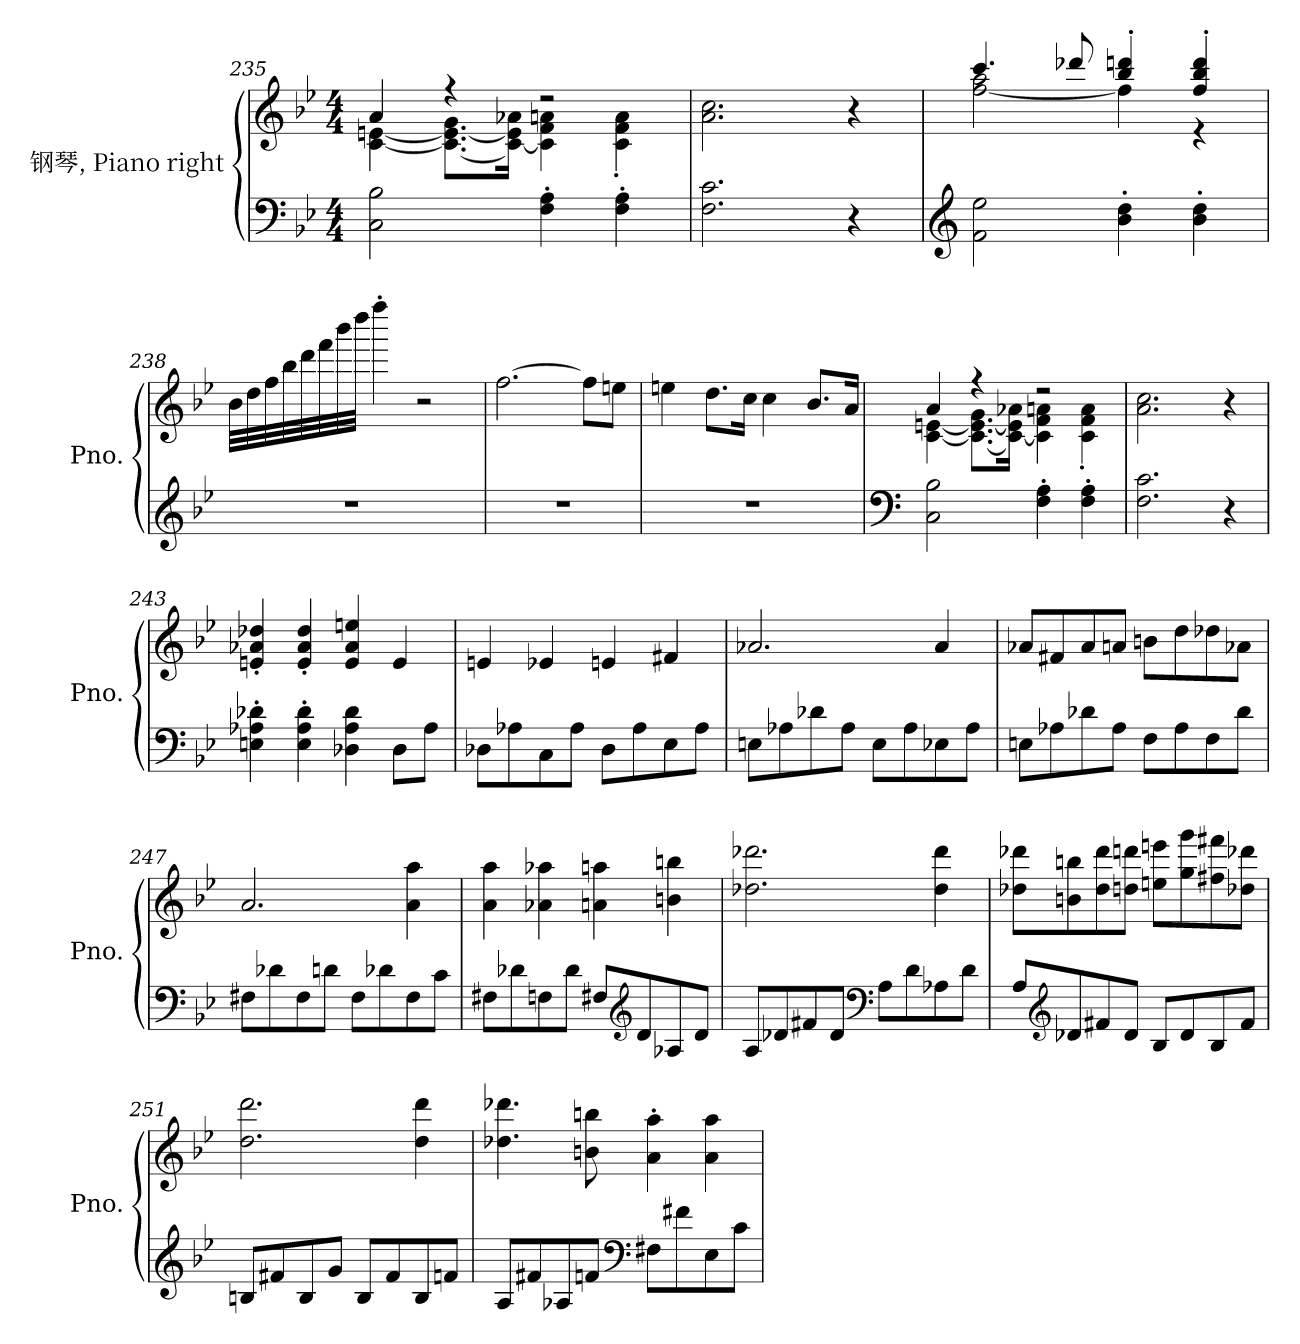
**kern	**kern
*part1	*part1
*staff2	*staff1
*I"钢琴, Piano right	*
*I'Pno.	*
*clefF4	*clefG2
*k[b-e-]	*k[b-e-]
*M4/4	*M4/4
*MM87	*MM87
=235	=235
*	*^
2C\ 2B-\	4a/	[4c\ [4en\
.	4r	8.c\_ 8.e\_ 8.g\L
.	.	16c\_ 16e\] 16a-X\Jk
4F\' 4A\'	2r	4c\] 4f\ 4an\
*	*MM76	*
4F\' 4A\'	.	4c\' 4f\' 4a\'
*	*v	*v
=236	=236
2.F\ 2.c\	2.a\ 2.cc\
4r	4r
=237	=237
*clefG2	*
*	*MM87
*	*^
2f\ 2ee-\	4.ccc/	[2ff\ 2aa\
.	8ddd-X/	.
4b-\' 4dd\'	4bb-/' 4dddn/'	4ff\]
*	*MM76	*
4b-\' 4dd\'	4ff/' 4bb-/' 4ddd/'	4r
*	*v	*v
!!LO:LB:g=z
=238	=238
*	*MM70
1r	32b-\LLL
.	32dd\
.	32ff\
.	32bb-\
*	*MM81
.	32ddd\
.	32fff\
*	*MM87
.	32bbb-\
*	*MM60
.	32dddd\JJJ
*	*MM65
.	4ffff'\
.	2r
=239	=239
*	*MM84
1r	[2.ff\
.	8ff\L]
.	8een\J
=240	=240
1r	4een\
.	8.dd\L
.	16cc\Jk
.	4cc\
.	8.b-/L
.	16a/Jk
=241	=241
*clefF4	*
*	*MM86
*	*^
2C\ 2B-\	4a/	[4c\ [4en\
*	*MM83	*
.	4r	8.c\_ 8.e\_ 8.g\L
.	.	16c\_ 16e\] 16a-X\Jk
*	*MM80	*
4F\' 4A\'	2r	4c\] 4f\ 4an\
*	*MM74	*
4F\' 4A\'	.	4c\' 4f\' 4a\'
*	*v	*v
=242	=242
2.F\ 2.c\	2.a\ 2.cc\
4r	4r
=243	=243
*	*MM76
4En\' 4A-X\' 4d-X\'	4en/' 4a-X/' 4dd-X/'
*	*MM66
4E\' 4A-\' 4d-\'	4e/' 4a-/' 4dd-/'
*	*MM21
4D-X\ 4A-\ 4d-\	4e/ 4a-/ 4een/
*	*MM87
8D-\L	4e/
8A-\J	.
!!LO:LB:g=z
=244	=244
*	*MM91
8D-X\L	4en/
8A-X\	.
*	*MM94
8C\	4e-X/
8A-\J	.
*	*MM96
8D-\L	4en/
8A-\	.
*	*MM96
8E-\	4f#X/
8A-\J	.
=245	=245
8En\L	2.a-X/
8A-X\	.
8d-X\	.
8A-\J	.
8E\L	.
8A-\	.
*	*MM94
8E-X\	4a-/
8A-\J	.
=246	=246
*	*MM96
8En\L	8a-X/L
*	*MM98
8A-X\	8f#X/
*	*MM100
8d-X\	8a-/
*	*MM97
8A-\J	8an/J
*	*MM100
8F\L	8bn\L
*	*MM102
8A-\	8dd\
*	*MM99
8F\	8dd-X\
*	*MM96
8d-\J	8a-X\J
=247	=247
*	*MM100
8F#X\L	2.a/
8d-X\	.
8F#\	.
8dn\J	.
8F#\L	.
8d-X\	.
*	*MM97
8F#\	4a\ 4aa\
8c\J	.
!!LO:LB:g=z
=248	=248
*	*MM97
8F#X\L	4a\ 4aa\
8d-X\	.
*	*MM99
8Fn\	4a-X\ 4aa-X\
8d-\J	.
*	*MM98
8F#X/L	4an\ 4aan\
*clefG2	*
8d-/	.
*	*MM100
8A-X/	4bn\ 4bbn\
8d-/J	.
=249	=249
*	*MM100
8A/L	2.dd-X\ 2.ddd-X\
8d-X/	.
8f#X/	.
8d-/J	.
*clefF4	*
8A\L	.
8d-\	.
*	*MM98
8A-X\	4dd-\ 4ddd-\
8d-\J	.
=250	=250
*	*MM102
8A/L	8dd-X\ 8ddd-X\L
*clefG2	*
*	*MM98
8d-X/	8bn\ 8bbn\
*	*MM104
8f#X/	8dd-\ 8ddd-\
*	*MM99
8d-/J	8ddn\ 8dddn\J
*	*MM103
8B-/L	8een\ 8eeen\L
*	*MM98
8d-/	8gg\ 8ggg\
8B-/	8ff#X\ 8fff#X\
8f#/J	8dd-X\ 8ddd-X\J
!!LO:LB:g=z
=251	=251
8Bn/L	2.dd\ 2.ddd\
8f#X/	.
8B/	.
8g/J	.
8B/L	.
8f#/	.
*	*MM96
8B/	4dd\ 4ddd\
8fn/J	.
=252	=252
8A/L	4.dd-X\ 4.ddd-X\
8f#X/	.
8A-X/	.
*	*MM96
8fn/J	8bn\ 8bbn\
*clefF4	*
*	*MM97
8F#X\L	4a\' 4aa\'
8f#X\	.
8E-\	4a\ 4aa\
8c\J	.
=	=
*-	*-
